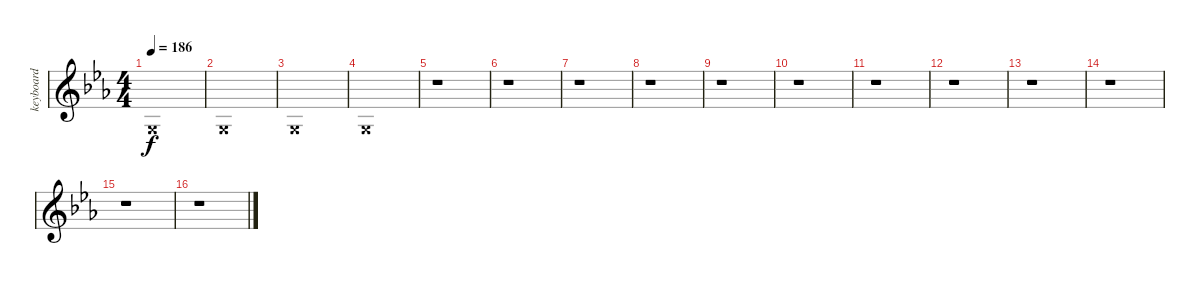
\track ("keyboard" "keyboard") {instrument lead5charang}
\staff {score}
\tuning (E4 B3 G3 D3 A2 E2) {hide}
\ts (4 4)
\tempo 186
\clef g2
\ks eb
0.3{x}.1{dy f} |
0.3{x}.1 |
0.3{x}.1 |
0.3{x}.1 |
r.1 |
r.1 |
r.1 |
r.1 |
r.1 |
r.1 |
r.1 |
r.1 |
r.1 |
r.1 |
r.1 |
r.1
